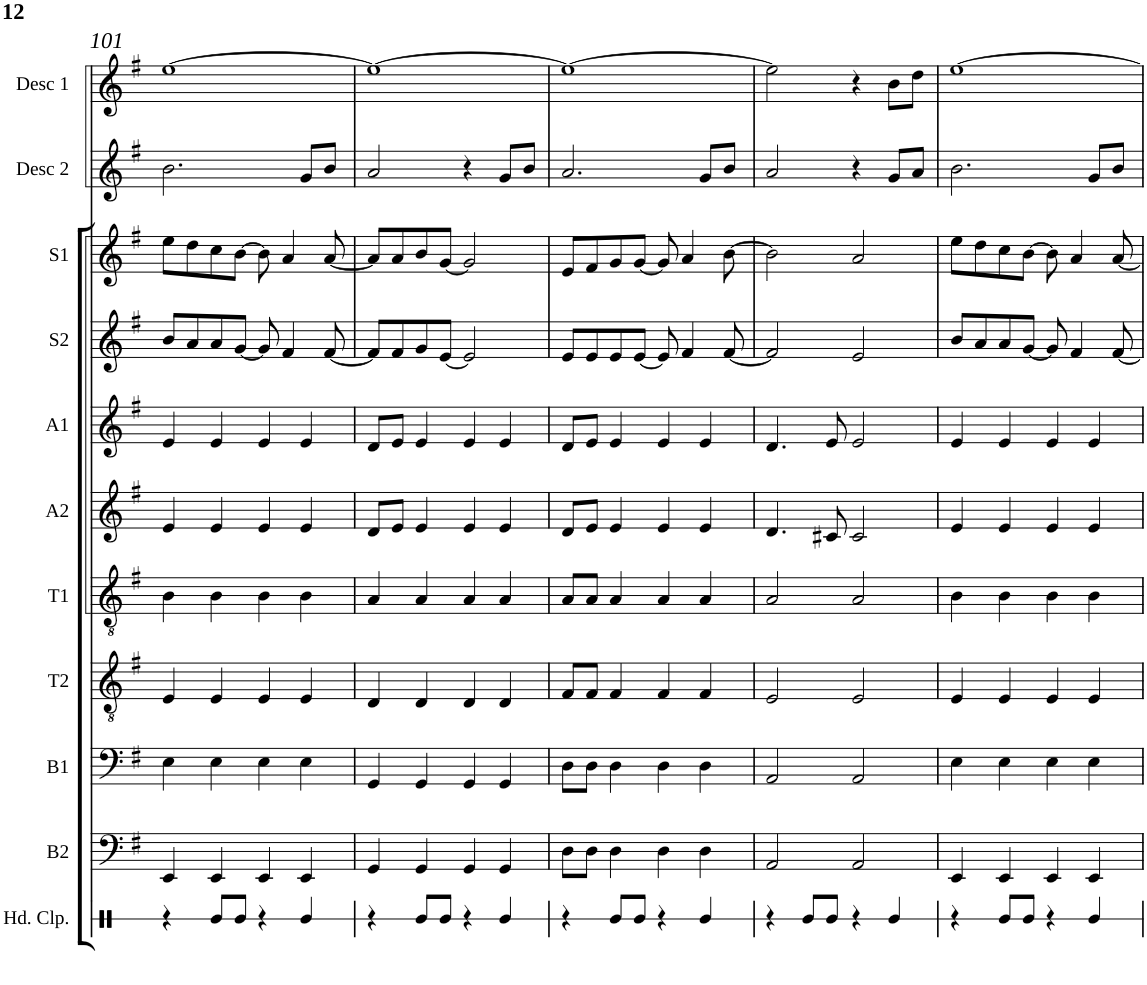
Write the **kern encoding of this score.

**kern	**kern	**kern	**kern	**kern	**kern	**kern	**kern	**kern	**kern
*part10	*part9	*part8	*part7	*part6	*part5	*part4	*part3	*part2	*part1
*staff10	*staff9	*staff8	*staff7	*staff6	*staff5	*staff4	*staff3	*staff2	*staff1
*I"Bass 2	*I"Bass 1	*I"Tenor 2	*I"Tenor 1	*I"Alto 2	*I"Alto 1	*I"Soprano 2	*I"Soprano 1	*I"Descant 2	*I"Descant 1
*I'B2	*I'B1	*I'T2	*I'T1	*I'A2	*I'A1	*I'S2	*I'S1	*I'Desc 2	*I'Desc 1
!!LO:PB:g=z
*clefF4	*clefF4	*clefGv2	*clefGv2	*clefG2	*clefG2	*clefG2	*clefG2	*clefG2	*clefG2
*k[f#]	*k[f#]	*k[f#]	*k[f#]	*k[f#]	*k[f#]	*k[f#]	*k[f#]	*k[f#]	*k[f#]
*G:	*G:	*G:	*G:	*G:	*G:	*G:	*G:	*G:	*G:
*M4/4	*M4/4	*M4/4	*M4/4	*M4/4	*M4/4	*M4/4	*M4/4	*M4/4	*M4/4
=101	=101	=101	=101	=101	=101	=101	=101	=101	=101
4EE/	4E\	4E/	4B\	4e/	4e/	8b/L	8ee\L	2.b\	[1ee
.	.	.	.	.	.	8a/	8dd\	.	.
4EE/	4E\	4E/	4B\	4e/	4e/	8a/	8cc\	.	.
.	.	.	.	.	.	[8g/J	[8b\J	.	.
4EE/	4E\	4E/	4B\	4e/	4e/	8g/]	8b\]	.	.
.	.	.	.	.	.	4f#/	4a/	.	.
4EE/	4E\	4E/	4B\	4e/	4e/	.	.	8g/L	.
.	.	.	.	.	.	[8f#/	[8a/	8b/J	.
=102	=102	=102	=102	=102	=102	=102	=102	=102	=102
4GG/	4GG/	4D/	4A/	8d/L	8d/L	8f#/L]	8a/L]	2a/	1ee_
.	.	.	.	8e/J	8e/J	8f#/	8a/	.	.
4GG/	4GG/	4D/	4A/	4e/	4e/	8g/	8b/	.	.
.	.	.	.	.	.	[8e/J	[8g/J	.	.
4GG/	4GG/	4D/	4A/	4e/	4e/	2e/]	2g/]	4r	.
4GG/	4GG/	4D/	4A/	4e/	4e/	.	.	8g/L	.
.	.	.	.	.	.	.	.	8b/J	.
=103	=103	=103	=103	=103	=103	=103	=103	=103	=103
8D\L	8D\L	8F#/L	8A/L	8d/L	8d/L	8e/L	8e/L	2.a/	1ee_
8D\J	8D\J	8F#/J	8A/J	8e/J	8e/J	8e/	8f#/	.	.
4D\	4D\	4F#/	4A/	4e/	4e/	8e/	8g/	.	.
.	.	.	.	.	.	[8e/J	[8g/J	.	.
4D\	4D\	4F#/	4A/	4e/	4e/	8e/]	8g/]	.	.
.	.	.	.	.	.	4f#/	4a/	.	.
4D\	4D\	4F#/	4A/	4e/	4e/	.	.	8g/L	.
.	.	.	.	.	.	[8f#/	[8b\	8b/J	.
=104	=104	=104	=104	=104	=104	=104	=104	=104	=104
2AA/	2AA/	2E/	2A/	4.d/	4.d/	2f#/]	2b\]	2a/	2ee\]
.	.	.	.	8c#X/	8e/	.	.	.	.
2AA/	2AA/	2E/	2A/	2c#/	2e/	2e/	2a/	4r	4r
.	.	.	.	.	.	.	.	8g/L	8b\L
.	.	.	.	.	.	.	.	8a/J	8dd\J
=105	=105	=105	=105	=105	=105	=105	=105	=105	=105
4EE/	4E\	4E/	4B\	4e/	4e/	8b/L	8ee\L	2.b\	[1ee
.	.	.	.	.	.	8a/	8dd\	.	.
4EE/	4E\	4E/	4B\	4e/	4e/	8a/	8cc\	.	.
.	.	.	.	.	.	[8g/J	[8b\J	.	.
4EE/	4E\	4E/	4B\	4e/	4e/	8g/]	8b\]	.	.
.	.	.	.	.	.	4f#/	4a/	.	.
4EE/	4E\	4E/	4B\	4e/	4e/	.	.	8g/L	.
.	.	.	.	.	.	[8f#/	[8a/	8b/J	.
=	=	=	=	=	=	=	=	=	=
*-	*-	*-	*-	*-	*-	*-	*-	*-	*-
